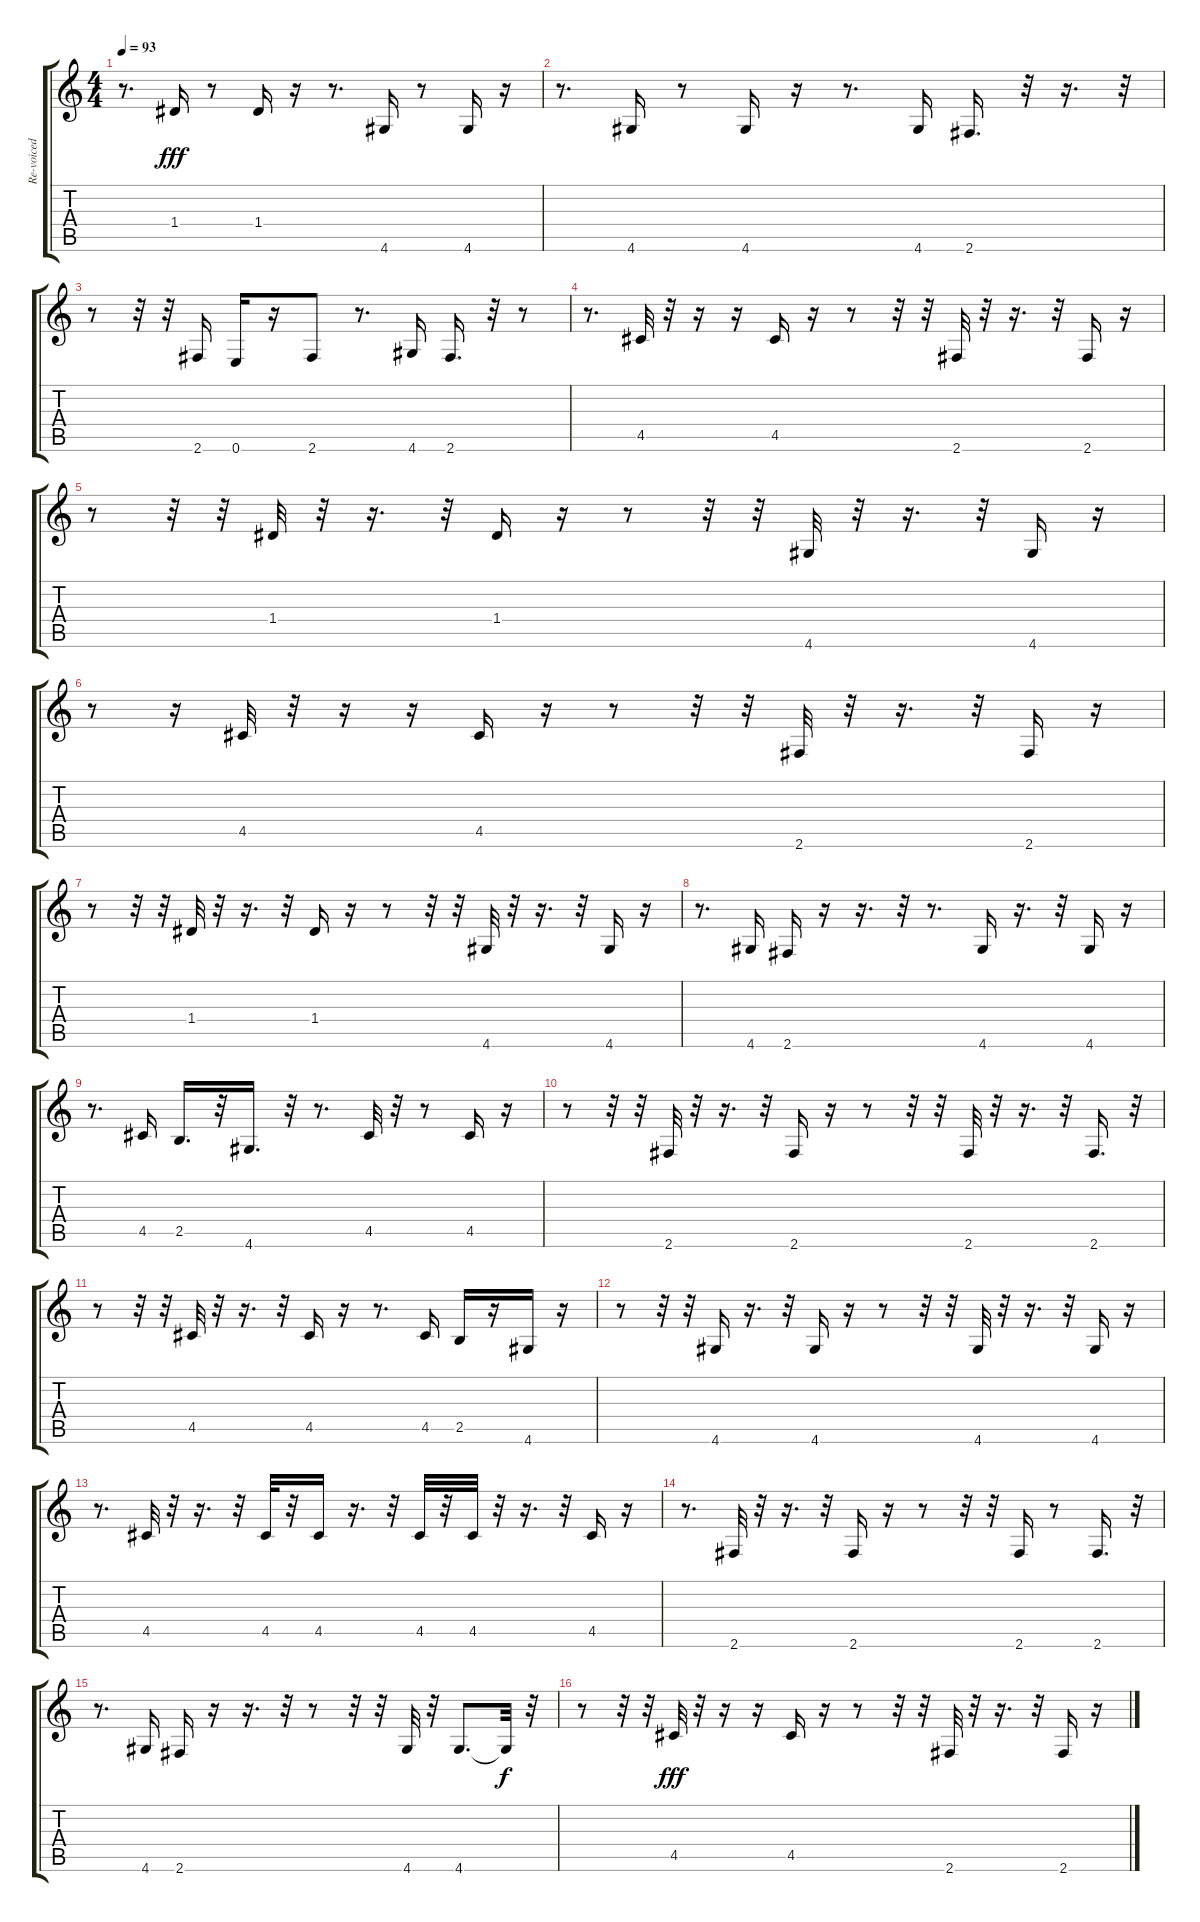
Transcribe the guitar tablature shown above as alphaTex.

\track ("Re-voiced by : Matt Armstrong" "Re-voiced ") {instrument electricbassfinger}
\staff {score tabs}
\tuning (E4 B3 G3 D3 A2 E2) {hide}
\ts (4 4)
\tempo 93
\clef g2
\ks c
r.8{d dy fff} 1.4.16 r.8 1.4.16 r.16 r.8{d} 4.6.16 r.8 4.6.16 r.16 |
r.8{d} 4.6.16 r.8 4.6.16 r.16 r.8{d} 4.6.16 2.6.16{d} r.32 r.16{d} r.32 |
r.8 r.32 r.32 2.6.16 0.6.16 r.16 2.6.8 r.8{d} 4.6.16 2.6.16{d} r.32 r.8 |
r.8{d} 4.5.32 r.32 r.16 r.16 4.5.16 r.16 r.8 r.32 r.32 2.6.32 r.32 r.16{d} r.32 2.6.16 r.16 |
r.8 r.32 r.32 1.4.32 r.32 r.16{d} r.32 1.4.16 r.16 r.8 r.32 r.32 4.6.32 r.32 r.16{d} r.32 4.6.16 r.16 |
r.8 r.16 4.5.32 r.32 r.16 r.16 4.5.16 r.16 r.8 r.32 r.32 2.6.32 r.32 r.16{d} r.32 2.6.16 r.16 |
r.8 r.32 r.32 1.4.32 r.32 r.16{d} r.32 1.4.16 r.16 r.8 r.32 r.32 4.6.32 r.32 r.16{d} r.32 4.6.16 r.16 |
r.8{d} 4.6.16 2.6.16 r.16 r.16{d} r.32 r.8{d} 4.6.16 r.16{d} r.32 4.6.16 r.16 |
r.8{d} 4.5.16 2.5.16{d} r.32 4.6.16{d} r.32 r.8{d} 4.5.32 r.32 r.8 4.5.16 r.16 |
r.8 r.32 r.32 2.6.32 r.32 r.16{d} r.32 2.6.16 r.16 r.8 r.32 r.32 2.6.32 r.32 r.16{d} r.32 2.6.16{d} r.32 |
r.8 r.32 r.32 4.5.32 r.32 r.16{d} r.32 4.5.16 r.16 r.8{d} 4.5.16 2.5.16 r.16 4.6.16 r.16 |
r.8 r.32 r.32 4.6.16 r.16{d} r.32 4.6.16 r.16 r.8 r.32 r.32 4.6.32 r.32 r.16{d} r.32 4.6.16 r.16 |
r.8{d} 4.5.32 r.32 r.16{d} r.32 4.5.32 r.32 4.5.16 r.16{d} r.32 4.5.32 r.32 4.5.32 r.32 r.16{d} r.32 4.5.16 r.16 |
r.8{d} 2.6.32 r.32 r.16{d} r.32 2.6.16 r.16 r.8 r.32 r.32 2.6.16 r.8 2.6.16{d} r.32 |
r.8{d} 4.6.16 2.6.16 r.16 r.16{d} r.32 r.8 r.32 r.32 4.6.32 r.32 4.6.8{d} 4.6{t}.32{dy f} r.32 |
r.8 r.32 r.32 4.5.32{dy fff} r.32 r.16 r.16 4.5.16 r.16 r.8 r.32 r.32 2.6.32 r.32 r.16{d} r.32 2.6.16 r.16
